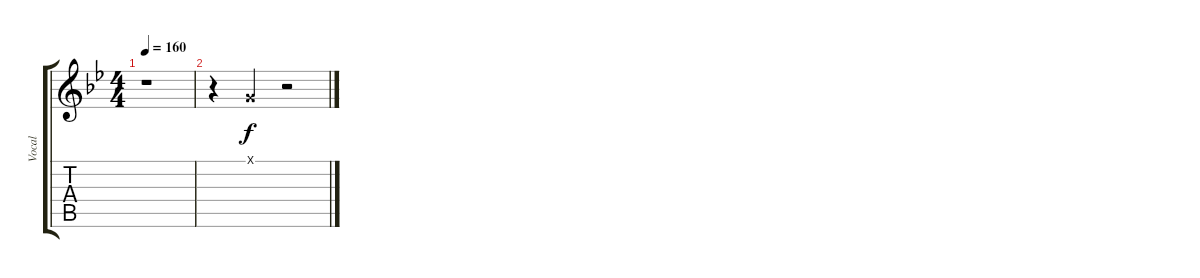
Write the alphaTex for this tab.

\track ("Vocal" "Vocal") {instrument voiceoohs}
\staff {score tabs}
\tuning (E4 B3 G3 D3 A2 E2) {hide}
\ts (4 4)
\tempo 160
\clef g2
\ks bb
r.1{dy fff} |
r.4 3.1{x}.4{dy f} r.2
